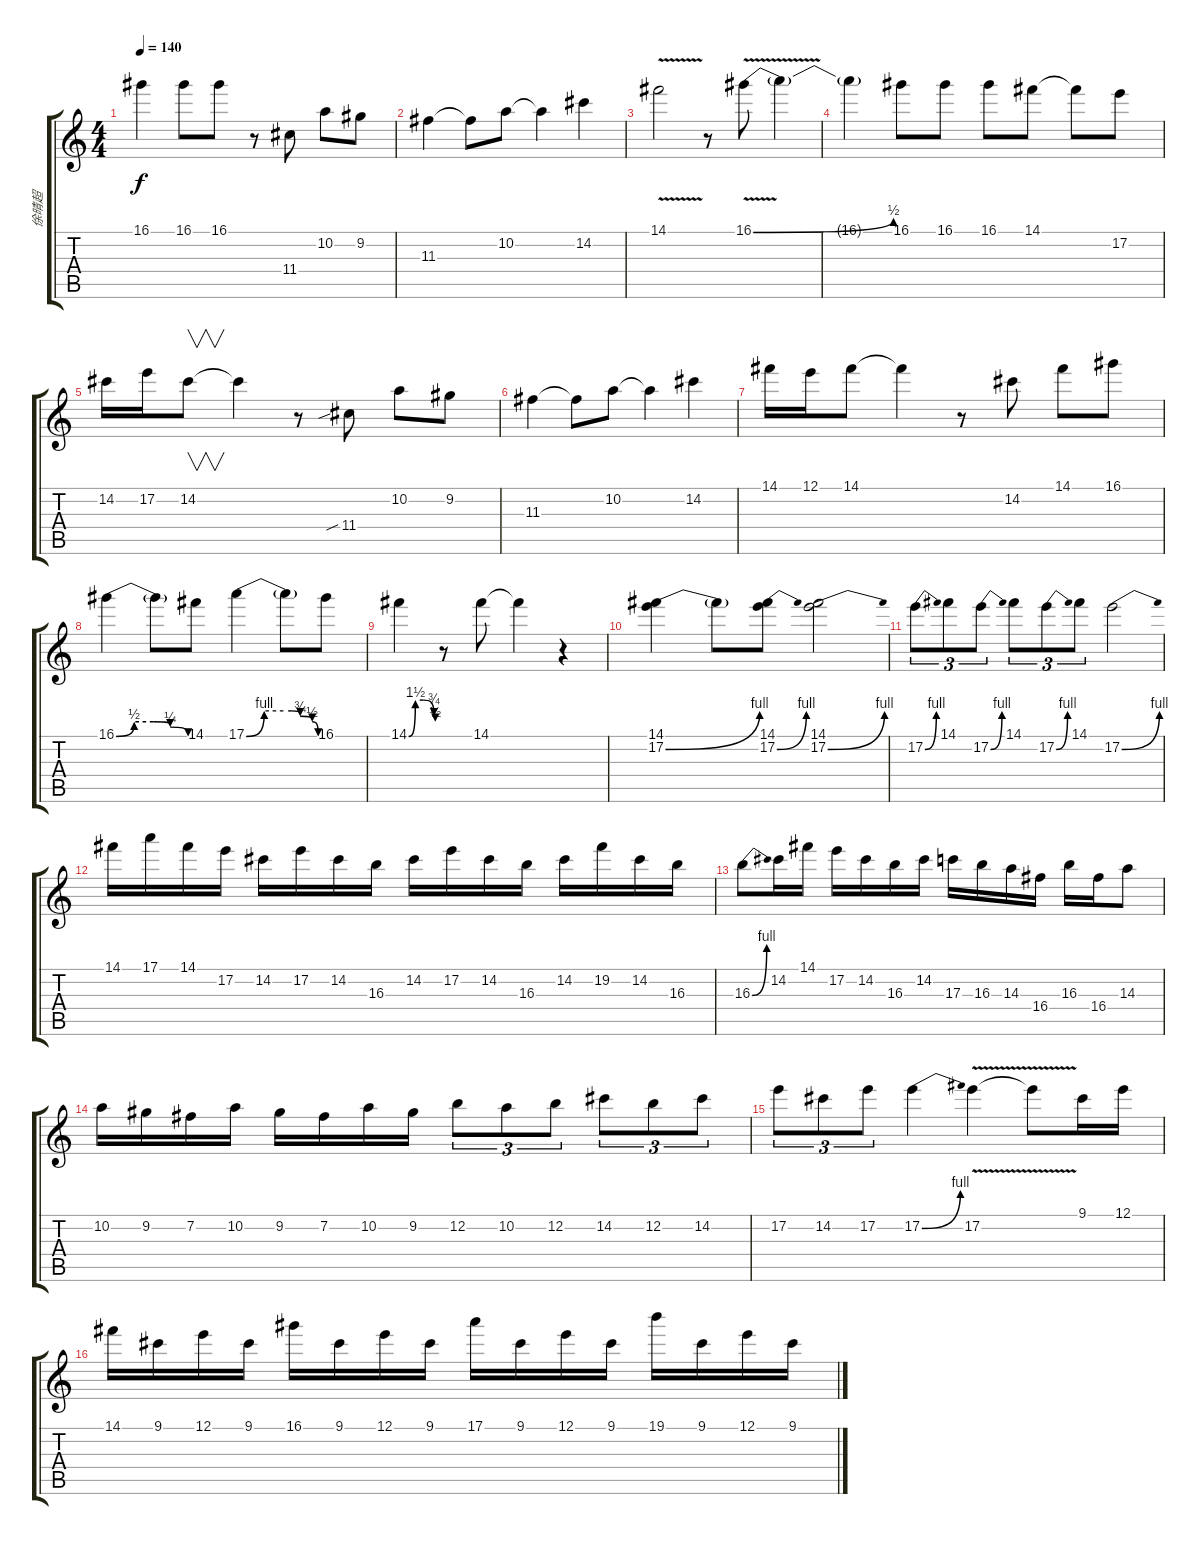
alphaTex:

\track ("俆晴超" "俆晴超") {instrument distortionguitar}
\staff {score tabs}
\tuning (E4 B3 G3 D3 A2 E2) {hide}
\ts (4 4)
\tempo 140
\clef g2
\ks c
16.1.4{dy f} 16.1.8 16.1.8 r.8 11.4.8 10.2.8 9.2.8 |
11.3.4 11.3{t}.8 10.2.8 10.2{t}.4 14.2.4 |
14.1{v}.2 r.8 16.1{be (bend 0 0 60 2) v}.8 16.1{t}.4 |
16.1{t}.4 16.1.8 16.1.8 16.1.8 14.1.8 14.1{t}.8 17.2.8 |
14.2.16 17.2.16 14.2.8{v} 14.2{t}.4 r.8 11.4{sib}.8 10.2.8 9.2.8 |
11.3.4 11.3{t}.8 10.2.8 10.2{t}.4 14.2.4 |
14.1.16 12.1.16 14.1.8 14.1{t}.4 r.8 14.2.8 14.1.8 16.1.8 |
16.1{be (custom 0 0 15 2 31 2 45 1 60 0)}.4 16.1{t}.8 14.1.8 17.1{be (custom 0 0 15 4 31 4 38 4 45 3 55 2 60 0)}.4 17.1{t}.8 16.1.8 |
14.1{be (custom 0 0 15 6 33 6 57 3 60 2)}.4 r.8 14.1.8 14.1{t}.4 r.4 |
(14.1 17.2{be (bend 0 0 60 4)}).4 17.2{t}.8 (14.1 17.2{be (bend 0 0 60 4)}).8 (14.1 17.2{be (bend 0 0 60 4)}).2 |
17.2{be (bend 0 0 60 4)}.8{tu (3 2)} 14.1.8{tu (3 2)} 17.2{be (bend 0 0 60 4)}.8{tu (3 2)} 14.1.8{tu (3 2)} 17.2{be (bend 0 0 60 4)}.8{tu (3 2)} 14.1.8{tu (3 2)} 17.2{be (bend 0 0 60 4)}.2 |
14.1.16 17.1.16 14.1.16 17.2.16 14.2.16 17.2.16 14.2.16 16.3.16 14.2.16 17.2.16 14.2.16 16.3.16 14.2.16 19.2.16 14.2.16 16.3.16 |
16.3{be (bend 0 0 60 4)}.8 14.2.16 14.1.16 17.2.16 14.2.16 16.3.16 14.2.16 17.3.16 16.3.16 14.3.16 16.4.16 16.3.16 16.4.16 14.3.8 |
10.2.16 9.2.16 7.2.16 10.2.16 9.2.16 7.2.16 10.2.16 9.2.16 12.2.8{tu (3 2)} 10.2.8{tu (3 2)} 12.2.8{tu (3 2)} 14.2.8{tu (3 2)} 12.2.8{tu (3 2)} 14.2.8{tu (3 2)} |
17.2.8{tu (3 2)} 14.2.8{tu (3 2)} 17.2.8{tu (3 2)} 17.2{be (bend 0 0 60 4)}.4 17.2{v}.4 17.2{t}.8 9.1.16 12.1.16 |
14.1.16 9.1.16 12.1.16 9.1.16 16.1.16 9.1.16 12.1.16 9.1.16 17.1.16 9.1.16 12.1.16 9.1.16 19.1.16 9.1.16 12.1.16 9.1.16
